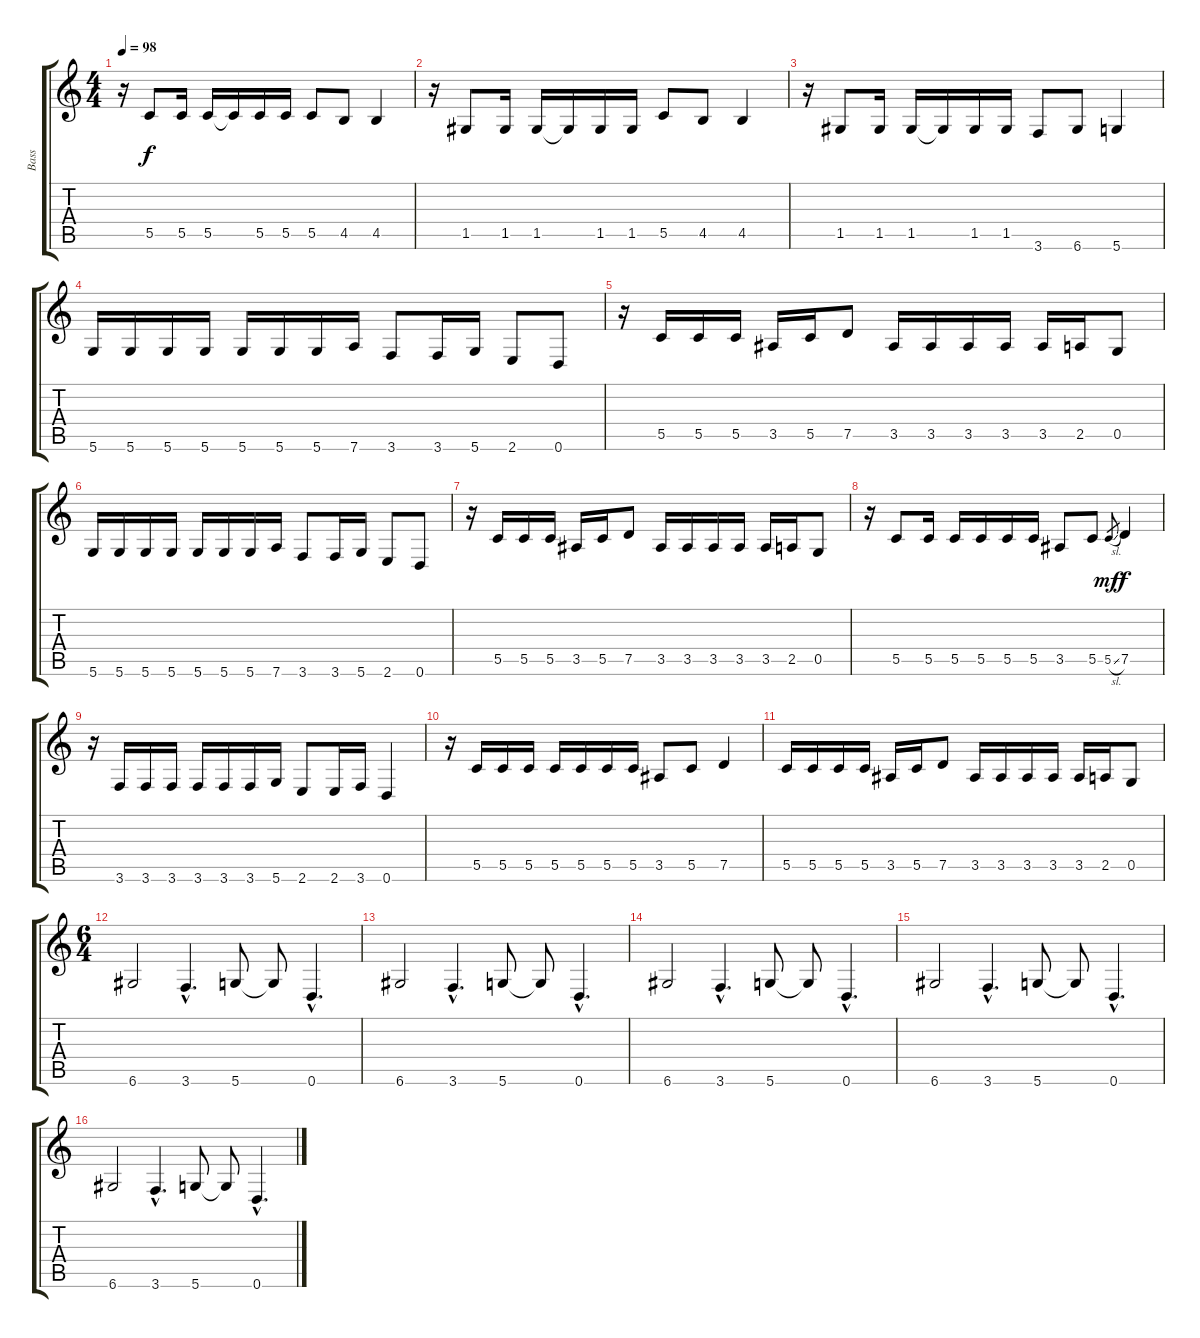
\track ("Bass" "Bass") {instrument electricbasspick}
\staff {score tabs}
\tuning (D4 G3 G3 D3 G2 D2) {hide}
\ts (4 4)
\tempo 98
\clef g2
\ks c
r.16{dy f} 5.5.8 5.5.16 5.5.16 5.5{t}.16 5.5.16 5.5.16 5.5.8 4.5.8 4.5.4 |
r.16 1.5.8 1.5.16 1.5.16 1.5{t}.16 1.5.16 1.5.16 5.5.8 4.5.8 4.5.4 |
r.16 1.5.8 1.5.16 1.5.16 1.5{t}.16 1.5.16 1.5.16 3.6.8 6.6.8 5.6.4 |
5.6.16 5.6.16 5.6.16 5.6.16 5.6.16 5.6.16 5.6.16 7.6.16 3.6.8 3.6.16 5.6.16 2.6.8 0.6.8 |
r.16 5.5.16 5.5.16 5.5.16 3.5.16 5.5.16 7.5.8 3.5.16 3.5.16 3.5.16 3.5.16 3.5.16 2.5.16 0.5.8 |
5.6.16 5.6.16 5.6.16 5.6.16 5.6.16 5.6.16 5.6.16 7.6.16 3.6.8 3.6.16 5.6.16 2.6.8 0.6.8 |
r.16 5.5.16 5.5.16 5.5.16 3.5.16 5.5.16 7.5.8 3.5.16 3.5.16 3.5.16 3.5.16 3.5.16 2.5.16 0.5.8 |
r.16 5.5.8 5.5.16 5.5.16 5.5.16 5.5.16 5.5.16 3.5.8 5.5.8 5.5{sl}.8{gr dy mf} 7.5.4{dy f} |
r.16 3.6.16 3.6.16 3.6.16 3.6.16 3.6.16 3.6.16 5.6.16 2.6.8 2.6.16 3.6.16 0.6.4 |
r.16 5.5.16 5.5.16 5.5.16 5.5.16 5.5.16 5.5.16 5.5.16 3.5.8 5.5.8 7.5.4 |
5.5.16 5.5.16 5.5.16 5.5.16 3.5.16 5.5.16 7.5.8 3.5.16 3.5.16 3.5.16 3.5.16 3.5.16 2.5.16 0.5.8 |
\ts (6 4)
6.6.2 3.6{hac}.4{d} 5.6.8 5.6{t}.8 0.6{hac}.4{d} |
6.6.2 3.6{hac}.4{d} 5.6.8 5.6{t}.8 0.6{hac}.4{d} |
6.6.2 3.6{hac}.4{d} 5.6.8 5.6{t}.8 0.6{hac}.4{d} |
6.6.2 3.6{hac}.4{d} 5.6.8 5.6{t}.8 0.6{hac}.4{d} |
6.6.2 3.6{hac}.4{d} 5.6.8 5.6{t}.8 0.6{hac}.4{d}
